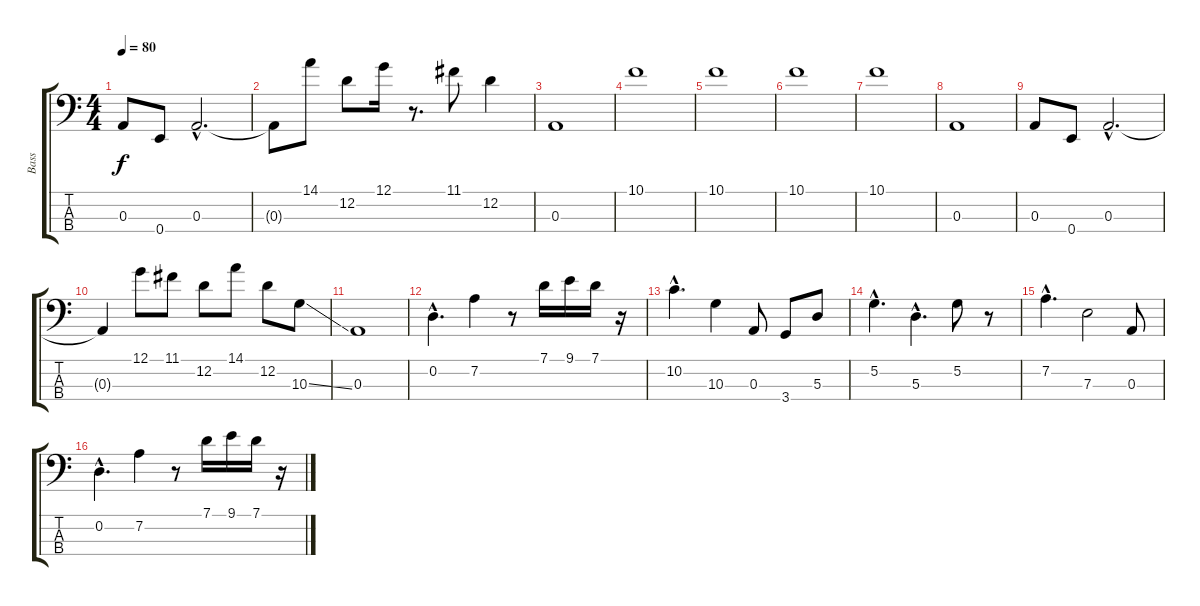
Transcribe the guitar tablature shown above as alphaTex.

\track ("Bass" "Bass") {instrument electricbassfinger}
\staff {score tabs}
\tuning (G2 D2 A1 E1) {hide}
\ts (4 4)
\tempo 80
\clef f4
\ks c
0.3.8{dy f} 0.4.8 0.3{hac}.2{d} |
0.3{t}.8 14.1.8 12.2.8 12.1.16 r.8{d} 11.1.8 12.2.4 |
0.3.1 |
10.1.1 |
10.1.1 |
10.1.1 |
10.1.1 |
0.3.1 |
0.3.8 0.4.8 0.3{hac}.2{d} |
0.3{t}.4 12.1.8 11.1.8 12.2.8 14.1.8 12.2.8 10.3{ss}.8 |
0.3.1 |
0.2{hac}.4{d} 7.2.4 r.8 7.1.16 9.1.16 7.1.16 r.16 |
10.2{hac}.4{d} 10.3.4 0.3.8 3.4.8 5.3.8 |
5.2{hac}.4{d} 5.3{hac}.4{d} 5.2.8 r.8 |
7.2{hac}.4{d} 7.3.2 0.3.8 |
0.2{hac}.4{d} 7.2.4 r.8 7.1.16 9.1.16 7.1.16 r.16
